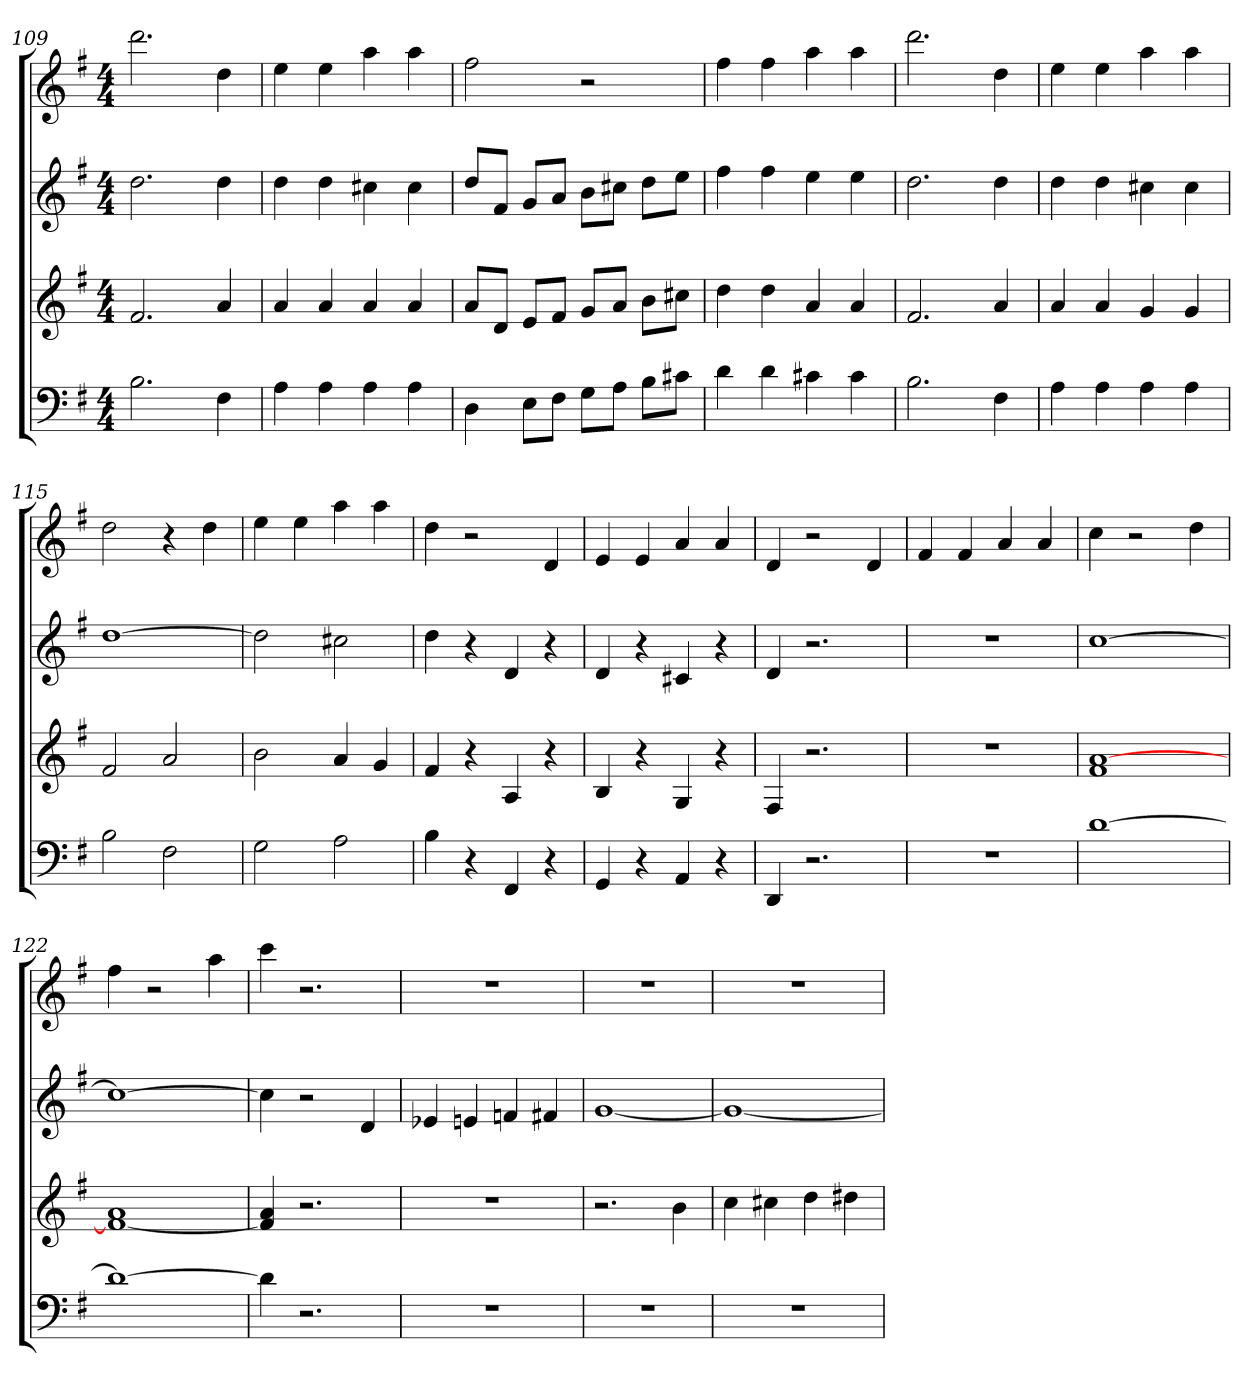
**kern	**kern	**kern	**kern
*part4	*part3	*part2	*part1
*staff4	*staff3	*staff2	*staff1
*k[f#]	*k[f#]	*k[f#]	*k[f#]
*G:	*G:	*G:	*G:
*M4/4	*M4/4	*M4/4	*M4/4
=109	=109	=109	=109
2.B	2.f#	2.dd	2.ddd
4F#	4a	4dd	4dd
=110	=110	=110	=110
4A	4a	4dd	4ee
4A	4a	4dd	4ee
4A	4a	4cc#X	4aa
4A	4a	4cc#	4aa
=111	=111	=111	=111
4D	8aL	8ddL	2ff#
.	8dJ	8f#J	.
8EL	8eL	8gL	.
8F#J	8f#J	8aJ	.
8GL	8gL	8bL	2r
8AJ	8aJ	8cc#XJ	.
8BL	8bL	8ddL	.
8c#XJ	8cc#XJ	8eeJ	.
=112	=112	=112	=112
4d	4dd	4ff#	4ff#
4d	4dd	4ff#	4ff#
4c#X	4a	4ee	4aa
4c#	4a	4ee	4aa
=113	=113	=113	=113
2.B	2.f#	2.dd	2.ddd
4F#	4a	4dd	4dd
=114	=114	=114	=114
4A	4a	4dd	4ee
4A	4a	4dd	4ee
4A	4g	4cc#X	4aa
4A	4g	4cc#	4aa
=115	=115	=115	=115
2B	2f#	[1dd	2dd
2F#	2a	.	4r
.	.	.	4dd
=116	=116	=116	=116
2G	2b	2dd]	4ee
.	.	.	4ee
2A	4a	2cc#X	4aa
.	4g	.	4aa
=117	=117	=117	=117
4B	4f#	4dd	4dd
4r	4r	4r	2r
4FF#	4A	4d	.
4r	4r	4r	4d
=118	=118	=118	=118
4GG	4B	4d	4e
4r	4r	4r	4e
4AA	4G	4c#X	4a
4r	4r	4r	4a
=119	=119	=119	=119
4DD	4F#	4d	4d
2.r	2.r	2.r	2r
.	.	.	4d
=120	=120	=120	=120
1r	1r	1r	4f#
.	.	.	4f#
.	.	.	4a
.	.	.	4a
=121	=121	=121	=121
[1d	1f# [1a	[1cc	4cc
.	.	.	2r
.	.	.	4dd
=122	=122	=122	=122
1d_	1f#_ 1a	1cc_	4ff#
.	.	.	2r
.	.	.	4aa
=123	=123	=123	=123
4d]	4f#] 4a	4cc]	4ccc
2.r	2.r	2r	2.r
.	.	4d	.
=124	=124	=124	=124
1r	1r	4e-X	1r
.	.	4en	.
.	.	4fn	.
.	.	4f#X	.
=125	=125	=125	=125
1r	2.r	[1g	1r
.	4b	.	.
=126	=126	=126	=126
1r	4cc	1g_	1r
.	4cc#X	.	.
.	4dd	.	.
.	4dd#X	.	.
=	=	=	=
*-	*-	*-	*-
